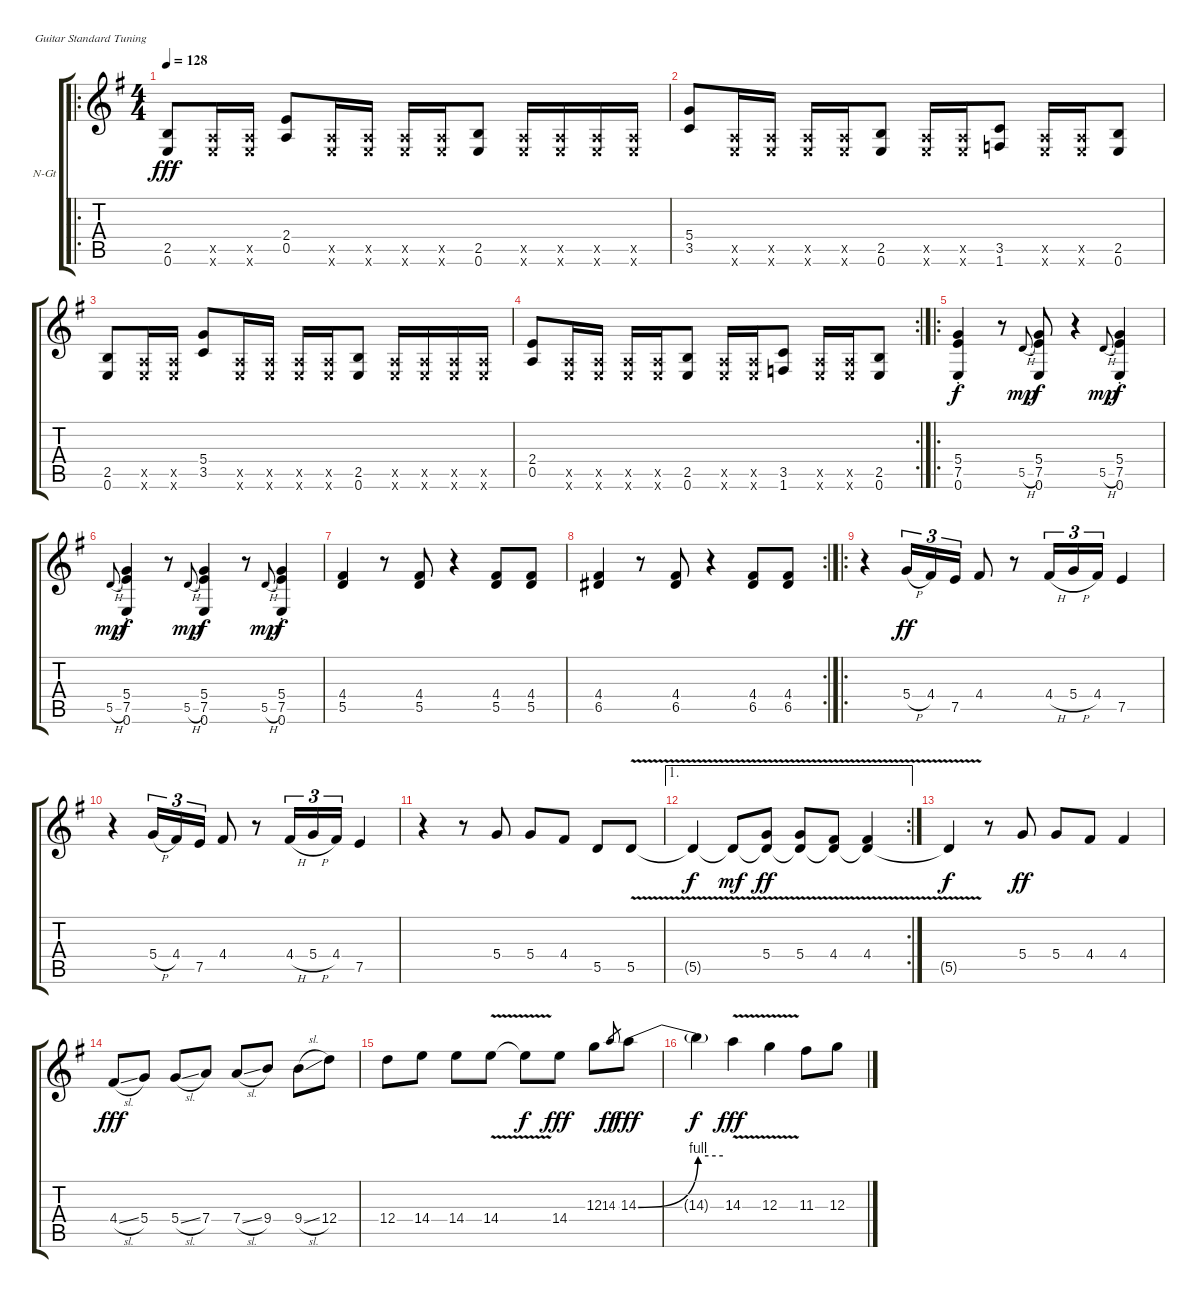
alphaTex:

\bracketExtendMode groupsimilarinstruments
\firstSystemTrackNameOrientation horizontal
\otherSystemsTrackNameOrientation horizontal
\track ("Rodrigo" "N-Gt") {instrument acousticguitarnylon}
\staff {score tabs}
\tuning (E4 B3 G3 D3 A2 E2)
\ro
\ts (4 4)
\tempo 128
\clef g2
\ks eminor
(2.5 0.6).8{dy fff} (0.5{x} 0.6{x}).16 (0.5{x} 0.6{x}).16 (2.4 0.5).8 (0.5{x} 0.6{x}).16 (0.5{x} 0.6{x}).16 (0.5{x} 0.6{x}).16 (0.5{x} 0.6{x}).16 (2.5 0.6).8 (0.5{x} 0.6{x}).16 (0.5{x} 0.6{x}).16 (0.5{x} 0.6{x}).16 (0.5{x} 0.6{x}).16 |
(5.4 3.5).8 (0.5{x} 0.6{x}).16 (0.5{x} 0.6{x}).16 (0.5{x} 0.6{x}).16 (0.5{x} 0.6{x}).16 (2.5 0.6).8 (0.5{x} 0.6{x}).16 (0.5{x} 0.6{x}).16 (3.5 1.6).8 (0.5{x} 0.6{x}).16 (0.5{x} 0.6{x}).16 (2.5 0.6).8 |
(2.5 0.6).8 (0.5{x} 0.6{x}).16 (0.5{x} 0.6{x}).16 (5.4 3.5).8 (0.5{x} 0.6{x}).16 (0.5{x} 0.6{x}).16 (0.5{x} 0.6{x}).16 (0.5{x} 0.6{x}).16 (2.5 0.6).8 (0.5{x} 0.6{x}).16 (0.5{x} 0.6{x}).16 (0.5{x} 0.6{x}).16 (0.5{x} 0.6{x}).16 |
\rc 2
(2.4 0.5).8 (0.5{x} 0.6{x}).16 (0.5{x} 0.6{x}).16 (0.5{x} 0.6{x}).16 (0.5{x} 0.6{x}).16 (2.5 0.6).8 (0.5{x} 0.6{x}).16 (0.5{x} 0.6{x}).16 (3.5 1.6).8 (0.5{x} 0.6{x}).16 (0.5{x} 0.6{x}).16 (2.5 0.6).8 |
\ro
(5.4{st} 7.5{st} 0.6{st}).4{dy f} r.8 5.5{h}.8{gr onbeat dy mp} (5.4 7.5 0.6).8{dy f} r.4 5.5{h}.8{gr onbeat dy mp} (5.4{st} 7.5{st} 0.6{st}).4{dy f} |
5.5{h}.8{gr onbeat dy mp} (5.4{st} 7.5{st} 0.6{st}).4{dy f} r.8 5.5{h}.8{gr onbeat dy mp} (5.4 7.5 0.6).4{dy f} r.8 5.5{h}.8{gr onbeat dy mp} (5.4{st} 7.5{st} 0.6{st}).4{dy f} |
(4.4 5.5).4 r.8 (4.4 5.5).8 r.4 (4.4 5.5).8 (4.4 5.5).8 |
\rc 2
(4.4 6.5).4 r.8 (4.4 6.5).8 r.4 (4.4 6.5).8 (4.4 6.5).8 |
\ro
r.4 5.4{h}.16{tu (3 2) dy ff} 4.4.16{tu (3 2)} 7.5.16{tu (3 2)} 4.4.8 r.8 4.4{h}.16{tu (3 2)} 5.4{h}.16{tu (3 2)} 4.4.16{tu (3 2)} 7.5.4 |
r.4 5.4{h}.16{tu (3 2)} 4.4.16{tu (3 2)} 7.5.16{tu (3 2)} 4.4.8 r.8 4.4{h}.16{tu (3 2)} 5.4{h}.16{tu (3 2)} 4.4.16{tu (3 2)} 7.5.4 |
r.4 r.8 5.4.8 5.4.8 4.4.8 5.5.8 5.5{v}.8 |
\ae 1
\rc 2
5.5{v t}.4{dy f} 5.5{v t}.8{dy mf} (5.4 5.5{v t}).8{dy ff} (5.4 5.5{v t}).8 (4.4 5.5{v t}).8 (4.4 5.5{v t}).4 |
5.5{v t}.4{dy f} r.8 5.4.8{dy ff} 5.4.8 4.4.8 4.4.4 |
4.4{sl}.8{dy fff} 5.4.8 5.4{sl}.8 7.4.8 7.4{sl}.8 9.4.8 9.4{sl}.8 12.4.8 |
12.4.8 14.4.8 14.4.8 14.4{v}.8 14.4{v t}.8{dy f} 14.4.8{dy fff} 12.3.8 14.3.8{gr dy ff} 14.3{be (bend 0 0 60 4)}.8{dy fff} |
14.3{be (hold 0 4 60 4) t}.4{dy f} 14.3{v}.4{dy fff} 12.3{v}.4 11.3.8 12.3.8
